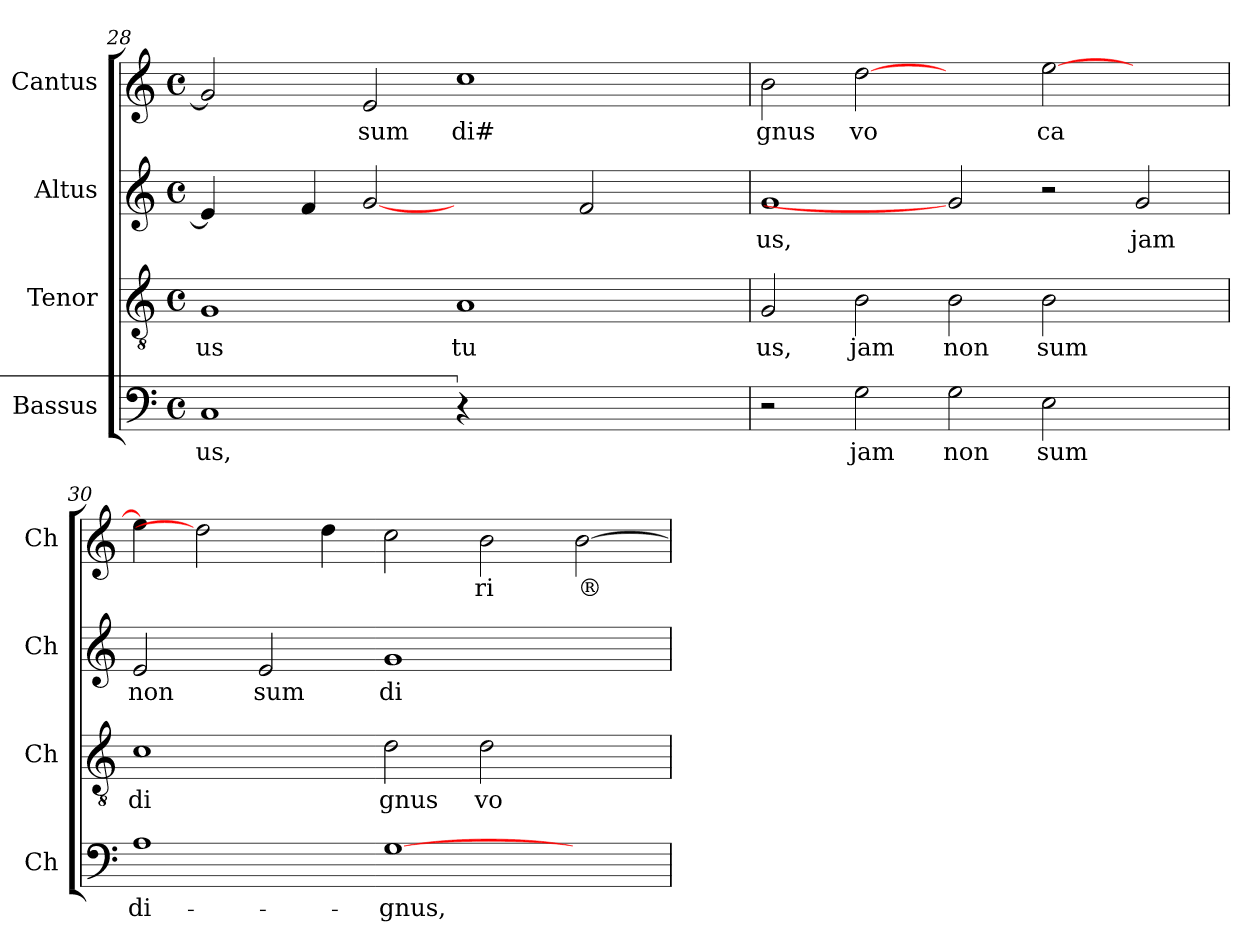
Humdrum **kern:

**kern	**text	**kern	**text	**kern	**text	**kern	**text
*part4	*part4	*part3	*part3	*part2	*part2	*part1	*part1
*staff4	*staff4	*staff3	*staff3	*staff2	*staff2	*staff1	*staff1
*I"Bassus	*	*I"Tenor	*	*I"Altus	*	*I"Cantus	*
*I'Ch	*	*I'Ch	*	*I'Ch	*	*I'Ch	*
!!LO:LB:g=z
*clefF4	*	*clefGv2	*	*clefG2	*	*clefG2	*
*	*	*	*	*k[]	*	*	*
*	*	*	*	*C:	*	*	*
*M4/4	*	*M4/4	*	*M4/4	*	*M4/4	*
*met(c)	*	*met(c)	*	*met(c)	*	*met(c)	*
=28	=28	=28	=28	=28	=28	=28	=28
!	!LO:LY:b:cj	!	!LO:LY:b:cj	!	!	!	!
*	*	*	*	*^	*	*	*
1C	-us,	1G	us	4e/]	8ryy	.	2g/]	.
.	.	.	.	.	16ryy	.	.	.
.	.	.	.	.	64ryy	.	.	.
.	.	.	.	.	1ryy	.	.	.
.	.	.	.	4f/	.	.	.	.
!	!	!	!	!	!	!	!	!LO:LY:b:cj
.	.	.	.	[2g	.	.	2e/	sum
!LO:N:vis=1	!	!	!LO:LY:b:cj	!	!	!	!	!LO:LY:b:cj
4%5r	.	1A	tu	2ryy	.	.	1cc	di#
.	.	.	.	.	1ryy	.	.	.
.	.	.	.	2f/	.	.	.	.
.	.	4ryy	.	4ryy	.	.	4ryy	.
.	.	.	.	.	32.ryy	.	.	.
=29	=29	=29	=29	=29	=29	=29	=29	=29
!	!	!	!LO:LY:b:cj	!	!	!LO:LY:b:cj	!	!LO:LY:b:cj
*	*	*	*	*v	*v	*	*	*
2r	.	2G/	us,	1g	us,	2b\	gnus
!	!LO:LY:b:cj	!	!LO:LY:b:cj	!	!	!	!LO:LY:b:cj
2G\	jam	2B\	jam	.	.	[2dd	vo
!	!LO:LY:b:cj	!	!LO:LY:b:cj	!	!	!	!
2G\	non	2B\	non	2g]	.	2ryy	.
!	!LO:LY:b:cj	!	!LO:LY:b:cj	!	!	!	!LO:LY:b:cj
2E\	sum	2B\	sum	2r	.	[>2ee\	ca
!	!	!	!	!	!LO:LY:b:cj	!	!
2ryy	.	2ryy	.	2g/	jam	2ryy	.
=30	=30	=30	=30	=30	=30	=30	=30
!	!LO:LY:b:cj	!	!LO:LY:b:cj	!	!LO:LY:b:cj	!	!
1A	di-	1c	di	2e/	non	4ee\]	.
.	.	.	.	.	.	2dd]	.
!	!	!	!	!	!LO:LY:b:cj	!	!
.	.	.	.	2e/	sum	.	.
.	.	.	.	.	.	4dd\	.
!	!LO:LY:b	!	!LO:LY:b:cj	!	!LO:LY:b:cj	!	!
[>1G	-gnus,	2d\	gnus	1g	di	2cc\	.
!	!	!	!LO:LY:b:cj	!	!	!	!LO:LY:b:cj
.	.	2d\	vo	.	.	2b\	ri
!	!	!	!	!	!	!	!LO:LY:b:cj
2ryy	.	2ryy	.	2ryy	.	[>2b\	®
=	=	=	=	=	=	=	=
*-	*-	*-	*-	*-	*-	*-	*-
